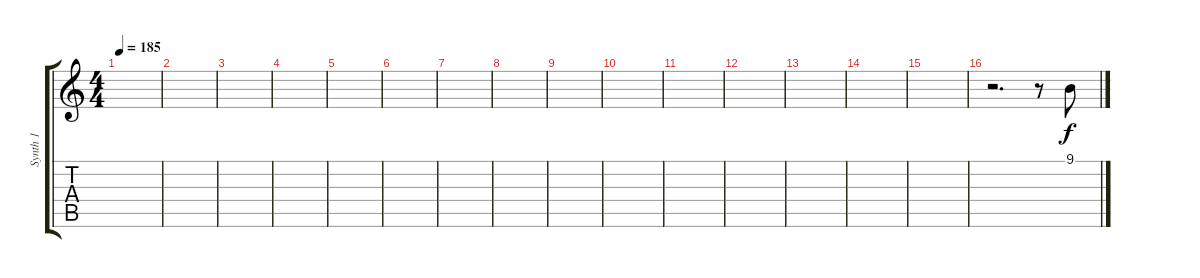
\track ("Synth 1" "Synth 1") {instrument lead1square}
\staff {score tabs}
\tuning (D4 A3 F3 C3 G2 C2) {hide}
\ts (4 4)
\tempo 185
\clef g2
\ks c
|
|
|
|
|
|
|
|
|
|
|
|
|
|
|
r.2{d} r.8 9.1.8
